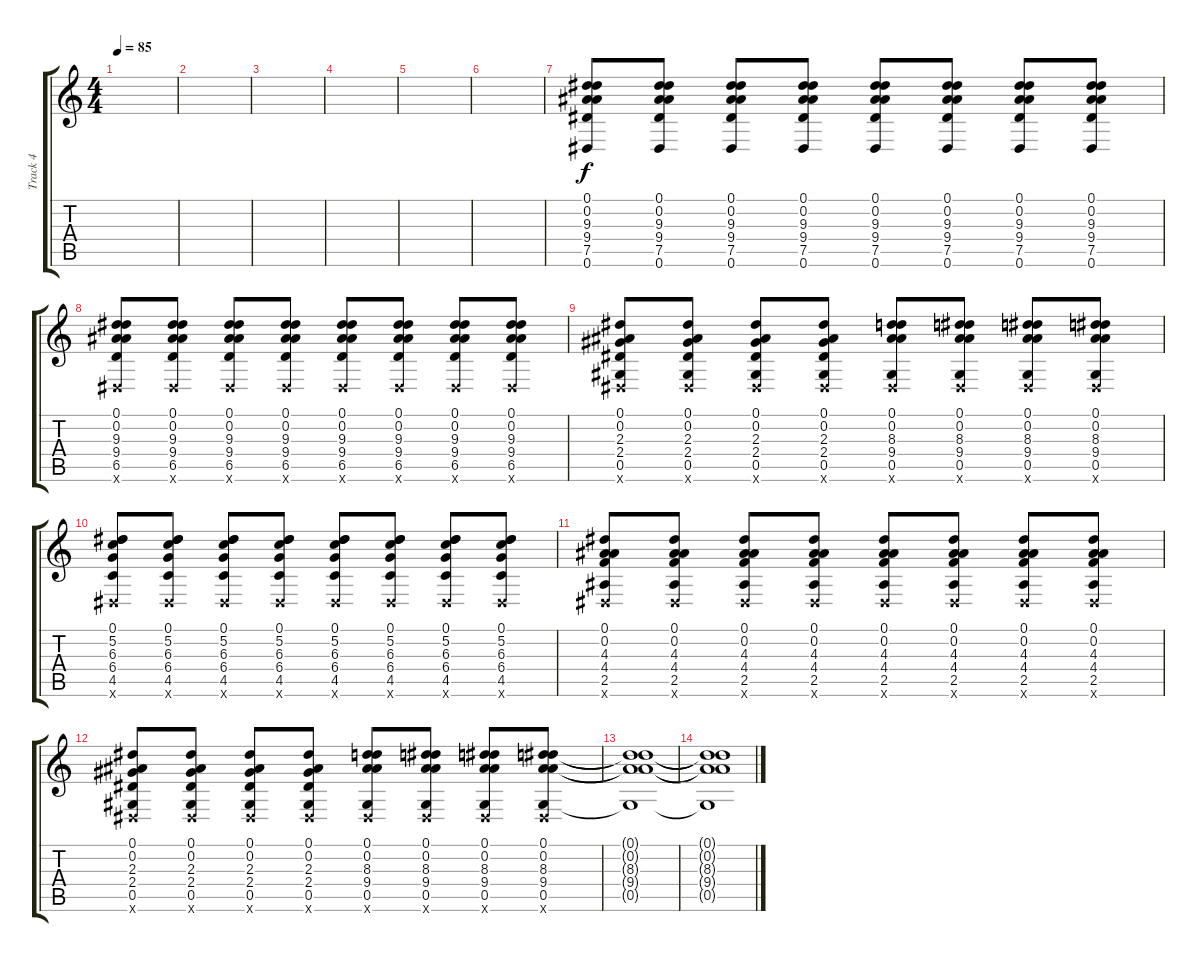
\track ("Track 4" "Track 4") {instrument electricguitarclean}
\staff {score tabs}
\tuning (Eb4 Bb3 Gb3 Db3 Ab2 Eb2) {hide}
\ts (4 4)
\tempo 85
\clef g2
\ks c
|
|
|
|
|
|
(0.1 0.2 9.3 9.4 7.5 0.6).8 (0.1 0.2 9.3 9.4 7.5 0.6).8 (0.1 0.2 9.3 9.4 7.5 0.6).8 (0.1 0.2 9.3 9.4 7.5 0.6).8 (0.1 0.2 9.3 9.4 7.5 0.6).8 (0.1 0.2 9.3 9.4 7.5 0.6).8 (0.1 0.2 9.3 9.4 7.5 0.6).8 (0.1 0.2 9.3 9.4 7.5 0.6).8 |
(0.1 0.2 9.3 9.4 6.5 0.6{x}).8 (0.1 0.2 9.3 9.4 6.5 0.6{x}).8 (0.1 0.2 9.3 9.4 6.5 0.6{x}).8 (0.1 0.2 9.3 9.4 6.5 0.6{x}).8 (0.1 0.2 9.3 9.4 6.5 0.6{x}).8 (0.1 0.2 9.3 9.4 6.5 0.6{x}).8 (0.1 0.2 9.3 9.4 6.5 0.6{x}).8 (0.1 0.2 9.3 9.4 6.5 0.6{x}).8 |
(0.1 0.2 2.3 2.4 0.5 0.6{x}).8 (0.1 0.2 2.3 2.4 0.5 0.6{x}).8 (0.1 0.2 2.3 2.4 0.5 0.6{x}).8 (0.1 0.2 2.3 2.4 0.5 0.6{x}).8 (0.1 0.2 8.3 9.4 0.5 0.6{x}).8 (0.1 0.2 8.3 9.4 0.5 0.6{x}).8 (0.1 0.2 8.3 9.4 0.5 0.6{x}).8 (0.1 0.2 8.3 9.4 0.5 0.6{x}).8 |
(0.1 5.2 6.3 6.4 4.5 0.6{x}).8 (0.1 5.2 6.3 6.4 4.5 0.6{x}).8 (0.1 5.2 6.3 6.4 4.5 0.6{x}).8 (0.1 5.2 6.3 6.4 4.5 0.6{x}).8 (0.1 5.2 6.3 6.4 4.5 0.6{x}).8 (0.1 5.2 6.3 6.4 4.5 0.6{x}).8 (0.1 5.2 6.3 6.4 4.5 0.6{x}).8 (0.1 5.2 6.3 6.4 4.5 0.6{x}).8 |
(0.1 0.2 4.3 4.4 2.5 0.6{x}).8 (0.1 0.2 4.3 4.4 2.5 0.6{x}).8 (0.1 0.2 4.3 4.4 2.5 0.6{x}).8 (0.1 0.2 4.3 4.4 2.5 0.6{x}).8 (0.1 0.2 4.3 4.4 2.5 0.6{x}).8 (0.1 0.2 4.3 4.4 2.5 0.6{x}).8 (0.1 0.2 4.3 4.4 2.5 0.6{x}).8 (0.1 0.2 4.3 4.4 2.5 0.6{x}).8 |
(0.1 0.2 2.3 2.4 0.5 0.6{x}).8 (0.1 0.2 2.3 2.4 0.5 0.6{x}).8 (0.1 0.2 2.3 2.4 0.5 0.6{x}).8 (0.1 0.2 2.3 2.4 0.5 0.6{x}).8 (0.1 0.2 8.3 9.4 0.5 0.6{x}).8 (0.1 0.2 8.3 9.4 0.5 0.6{x}).8 (0.1 0.2 8.3 9.4 0.5 0.6{x}).8 (0.1 0.2 8.3 9.4 0.5 0.6{x}).8 |
(0.1{t} 0.2{t} 8.3{t} 9.4{t} 0.5{t}).1 |
(0.1{t} 0.2{t} 8.3{t} 9.4{t} 0.5{t}).1
